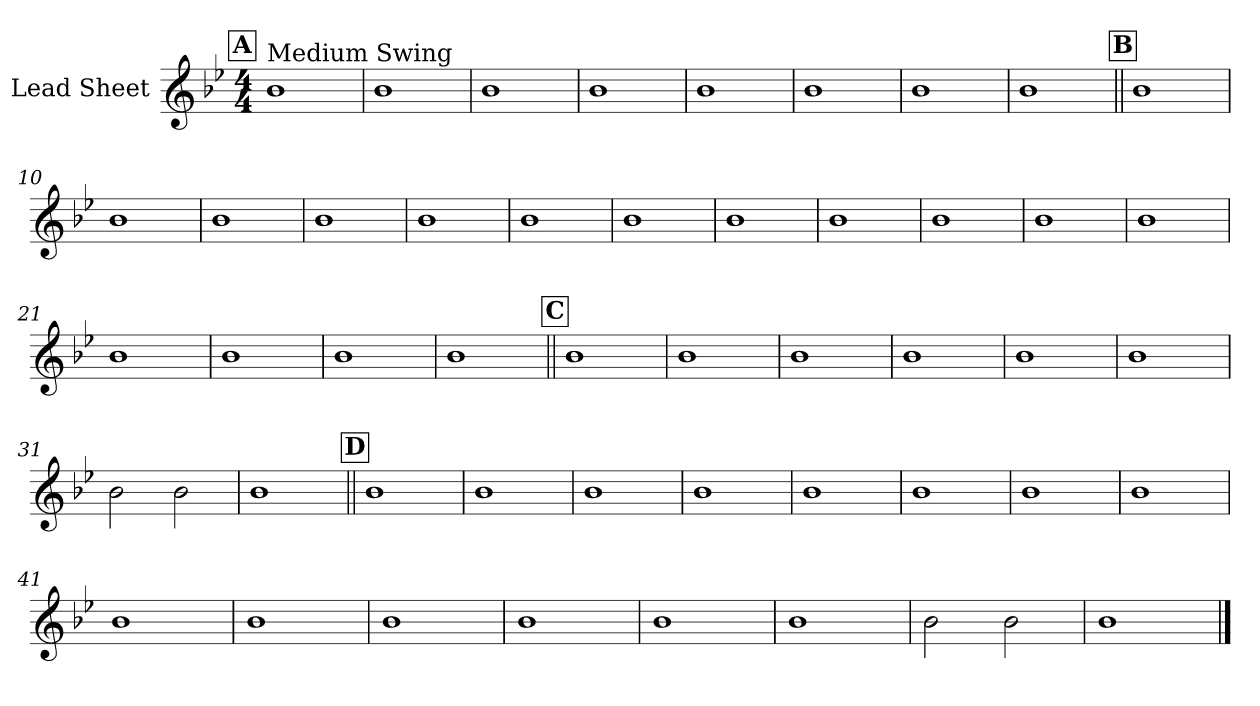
**kern
*part1
*staff1
*I"Lead Sheet
*clefG2
*k[b-e-]
*g:
*M4/4
!!LO:REH:place=s1:a:fs=14:t=A
=1
!LO:TX:a:t=Medium Swing
1b-
=2
1b-
=3
1b-
=4
1b-
!!LO:LB:g=z
=5
1b-
=6
1b-
=7
1b-
=8
1b-
!!LO:LB:g=z
!!LO:REH:place=s1:a:fs=14:t=B
=9||
1b-
=10
1b-
=11
1b-
=12
1b-
!!LO:LB:g=z
=13
1b-
=14
1b-
=15
1b-
=16
1b-
!!LO:LB:g=z
=17
1b-
=18
1b-
=19
1b-
=20
1b-
!!LO:LB:g=z
=21
1b-
=22
1b-
=23
1b-
=24
1b-
!!LO:LB:g=z
!!LO:REH:place=s1:a:fs=14:t=C
=25||
1b-
=26
1b-
=27
1b-
=28
1b-
!!LO:LB:g=z
=29
1b-
=30
1b-
=31
2b-\
2b-\
=32
1b-
!!LO:LB:g=z
!!LO:REH:place=s1:a:fs=14:t=D
=33||
1b-
=34
1b-
=35
1b-
=36
1b-
!!LO:LB:g=z
=37
1b-
=38
1b-
=39
1b-
=40
1b-
!!LO:PB:g=z
=41
1b-
=42
1b-
=43
1b-
=44
1b-
!!LO:LB:g=z
=45
1b-
=46
1b-
=47
2b-\
2b-\
=48
1b-
==
*-
